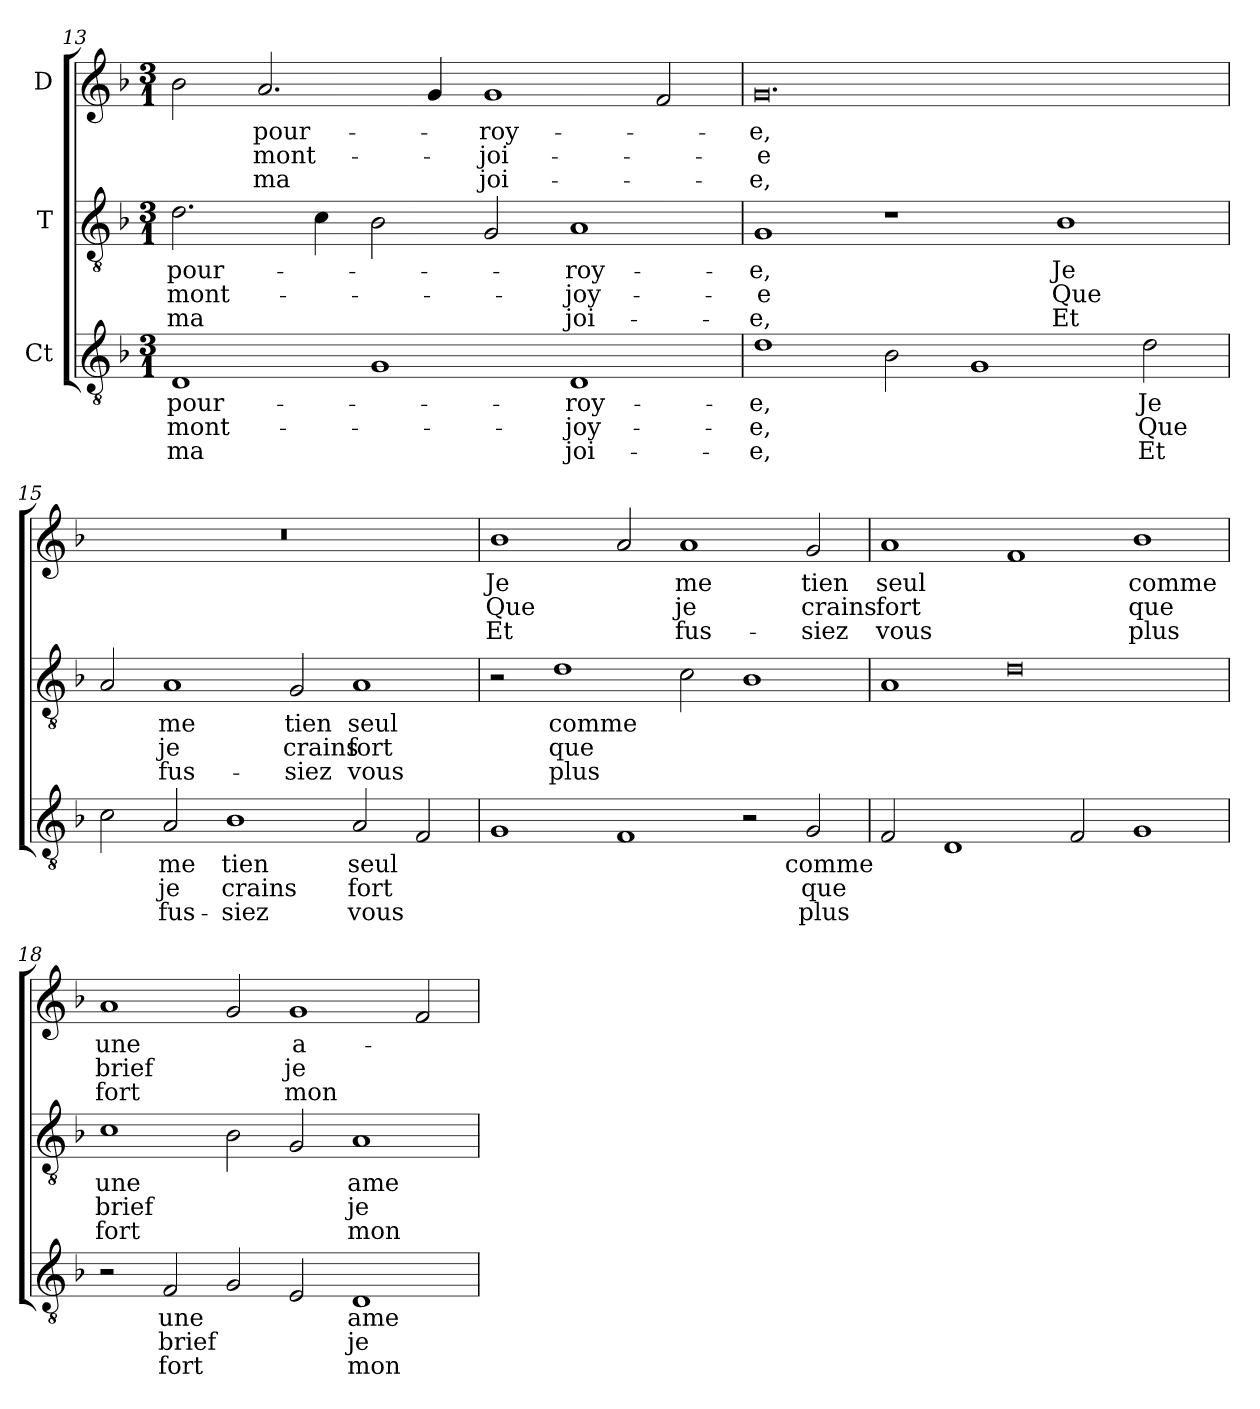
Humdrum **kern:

**kern	**text	**text	**text	**kern	**text	**text	**text	**kern	**text	**text	**text
*part3	*part3	*part3	*part3	*part2	*part2	*part2	*part2	*part1	*part1	*part1	*part1
*staff3	*staff3	*staff3	*staff3	*staff2	*staff2	*staff2	*staff2	*staff1	*staff1	*staff1	*staff1
*I"Ct	*	*	*	*I"T	*	*	*	*I"D	*	*	*
*clefGv2	*	*	*	*clefGv2	*	*	*	*clefG2	*	*	*
*ITrd7c12	*	*	*	*ITrd7c12	*	*	*	*	*	*	*
*k[b-]	*	*	*	*k[b-]	*	*	*	*k[b-]	*	*	*
*F:	*	*	*	*F:	*	*	*	*F:	*	*	*
*M3/1	*	*	*	*M3/1	*	*	*	*M3/1	*	*	*
=13	=13	=13	=13	=13	=13	=13	=13	=13	=13	=13	=13
!	!LO:LY:b:color=#000000	!LO:LY:b:color=#000000	!LO:LY:b:color=#000000	!	!	!	!	!	!	!	!
!	!	!	!	!	!LO:LY:b:color=#000000	!LO:LY:b:color=#000000	!LO:LY:b:color=#000000	!	!	!	!
1DDi/	pour-	mont-	ma	2.Di\	pour-	mont-	ma	2b-i\	.	.	.
!	!	!	!	!	!	!	!	!	!LO:LY:b:color=#000000	!LO:LY:b:color=#000000	!LO:LY:b:color=#000000
.	.	.	.	.	.	.	.	2.ai/	pour-	mont-	ma
.	.	.	.	4Ci\	.	.	.	.	.	.	.
1GGi/	.	.	.	2BB-i\	.	.	.	.	.	.	.
.	.	.	.	.	.	.	.	4gi/	.	.	.
!	!	!	!	!	!	!	!	!	!LO:LY:b:color=#000000	!LO:LY:b:color=#000000	!LO:LY:b:color=#000000
.	.	.	.	2GGi/	.	.	.	1gi/	-roy-	-joi-	joi-
!	!LO:LY:b:color=#000000	!LO:LY:b:color=#000000	!LO:LY:b:color=#000000	!	!	!	!	!	!	!	!
!	!	!	!	!	!LO:LY:b:color=#000000	!LO:LY:b:color=#000000	!LO:LY:b:color=#000000	!	!	!	!
1DDi/	-roy-	-joy-	joi-	1AAi/	-roy-	-joy-	joi-	.	.	.	.
.	.	.	.	.	.	.	.	2fi/	.	.	.
!!LO:LB:g=z
=14	=14	=14	=14	=14	=14	=14	=14	=14	=14	=14	=14
!	!LO:LY:b:color=#000000	!LO:LY:b:color=#000000	!LO:LY:b:color=#000000	!	!	!	!	!	!	!	!
!	!	!	!	!	!LO:LY:b:color=#000000	!LO:LY:b:color=#000000	!LO:LY:b:color=#000000	!	!	!	!
!	!	!	!	!	!	!	!	!	!LO:LY:b:color=#000000	!LO:LY:b:color=#000000	!LO:LY:b:color=#000000
1Di\	-e,	-e,	e,	1GGi/	-e,	-e	-e,	0.gi/	-e,	-e	-e,
2BB-i\	.	.	.	1r	.	.	.	.	.	.	.
1GGi/	.	.	.	.	.	.	.	.	.	.	.
!	!	!	!	!	!LO:LY:b:color=#000000	!LO:LY:b:color=#000000	!LO:LY:b:color=#000000	!	!	!	!
.	.	.	.	1BB-i/	Je	Que	Et	.	.	.	.
!	!LO:LY:b:color=#000000	!LO:LY:b:color=#000000	!LO:LY:b:color=#000000	!	!	!	!	!	!	!	!
2Di\	Je	Que	Et	.	.	.	.	.	.	.	.
=15	=15	=15	=15	=15	=15	=15	=15	=15	=15	=15	=15
2Ci\	.	.	.	2AAi/	.	.	.	0.r	.	.	.
!	!LO:LY:b:color=#000000	!LO:LY:b:color=#000000	!LO:LY:b:color=#000000	!	!	!	!	!	!	!	!
!	!	!	!	!	!LO:LY:b:color=#000000	!LO:LY:b:color=#000000	!LO:LY:b:color=#000000	!	!	!	!
2AAi/	me	je	fus-	1AAi/	me	je	fus-	.	.	.	.
!	!LO:LY:b:color=#000000	!LO:LY:b:color=#000000	!LO:LY:b:color=#000000	!	!	!	!	!	!	!	!
1BB-i/	tien	crains	-siez	.	.	.	.	.	.	.	.
!	!	!	!	!	!LO:LY:b:color=#000000	!LO:LY:b:color=#000000	!LO:LY:b:color=#000000	!	!	!	!
.	.	.	.	2GGi/	tien	crains	-siez	.	.	.	.
!	!LO:LY:b:color=#000000	!LO:LY:b:color=#000000	!LO:LY:b:color=#000000	!	!	!	!	!	!	!	!
!	!	!	!	!	!LO:LY:b:color=#000000	!LO:LY:b:color=#000000	!LO:LY:b:color=#000000	!	!	!	!
2AAi/	seul	fort	vous	1AAi/	seul	fort	vous	.	.	.	.
2FFi/	.	.	.	.	.	.	.	.	.	.	.
=16	=16	=16	=16	=16	=16	=16	=16	=16	=16	=16	=16
!	!	!	!	!	!	!	!	!	!LO:LY:b:color=#000000	!LO:LY:b:color=#000000	!LO:LY:b:color=#000000
1GGi/	.	.	.	2r	.	.	.	1b-i/	Je	Que	Et
!	!	!	!	!	!LO:LY:b:color=#000000	!LO:LY:b:color=#000000	!LO:LY:b:color=#000000	!	!	!	!
.	.	.	.	1Di\	comme	que	plus	.	.	.	.
1FFi/	.	.	.	.	.	.	.	2ai/	.	.	.
!	!	!	!	!	!	!	!	!	!LO:LY:b:color=#000000	!LO:LY:b:color=#000000	!LO:LY:b:color=#000000
.	.	.	.	2Ci\	.	.	.	1ai/	me	je	fus-
2r	.	.	.	1BB-i/	.	.	.	.	.	.	.
!	!LO:LY:b:color=#000000	!LO:LY:b:color=#000000	!LO:LY:b:color=#000000	!	!	!	!	!	!	!	!
!	!	!	!	!	!	!	!	!	!LO:LY:b:color=#000000	!LO:LY:b:color=#000000	!LO:LY:b:color=#000000
2GGi/	comme	que	plus	.	.	.	.	2gi/	tien	crains	-siez
=17	=17	=17	=17	=17	=17	=17	=17	=17	=17	=17	=17
!	!	!	!	!	!	!	!	!	!LO:LY:b:color=#000000	!LO:LY:b:color=#000000	!LO:LY:b:color=#000000
2FFi/	.	.	.	1AAi/	.	.	.	1ai/	seul	fort	vous
1DDi/	.	.	.	.	.	.	.	.	.	.	.
.	.	.	.	0Di\	.	.	.	1fi/	.	.	.
2FFi/	.	.	.	.	.	.	.	.	.	.	.
!	!	!	!	!	!	!	!	!	!LO:LY:b:color=#000000	!LO:LY:b:color=#000000	!LO:LY:b:color=#000000
1GGi/	.	.	.	.	.	.	.	1b-i/	comme	que	plus
!!LO:PB:g=z
=18	=18	=18	=18	=18	=18	=18	=18	=18	=18	=18	=18
!	!	!	!	!	!LO:LY:b:color=#000000	!LO:LY:b:color=#000000	!LO:LY:b:color=#000000	!	!	!	!
!	!	!	!	!	!	!	!	!	!LO:LY:b:color=#000000	!LO:LY:b:color=#000000	!LO:LY:b:color=#000000
2r	.	.	.	1Ci\	une	brief	fort	1ai/	une	brief	fort
!	!LO:LY:b:color=#000000	!LO:LY:b:color=#000000	!LO:LY:b:color=#000000	!	!	!	!	!	!	!	!
2FFi/	une	brief	fort	.	.	.	.	.	.	.	.
2GGi/	.	.	.	2BB-i\	.	.	.	2gi/	.	.	.
!	!	!	!	!	!	!	!	!	!LO:LY:b:color=#000000	!LO:LY:b:color=#000000	!LO:LY:b:color=#000000
2EEi/	.	.	.	2GGi/	.	.	.	1gi/	a-	je	mon
!	!LO:LY:b:color=#000000	!LO:LY:b:color=#000000	!LO:LY:b:color=#000000	!	!	!	!	!	!	!	!
!	!	!	!	!	!LO:LY:b:color=#000000	!LO:LY:b:color=#000000	!LO:LY:b:color=#000000	!	!	!	!
1DDi/	ame	je	mon	1AAi/	ame	je	mon	.	.	.	.
.	.	.	.	.	.	.	.	2fi/	.	.	.
=	=	=	=	=	=	=	=	=	=	=	=
*-	*-	*-	*-	*-	*-	*-	*-	*-	*-	*-	*-
